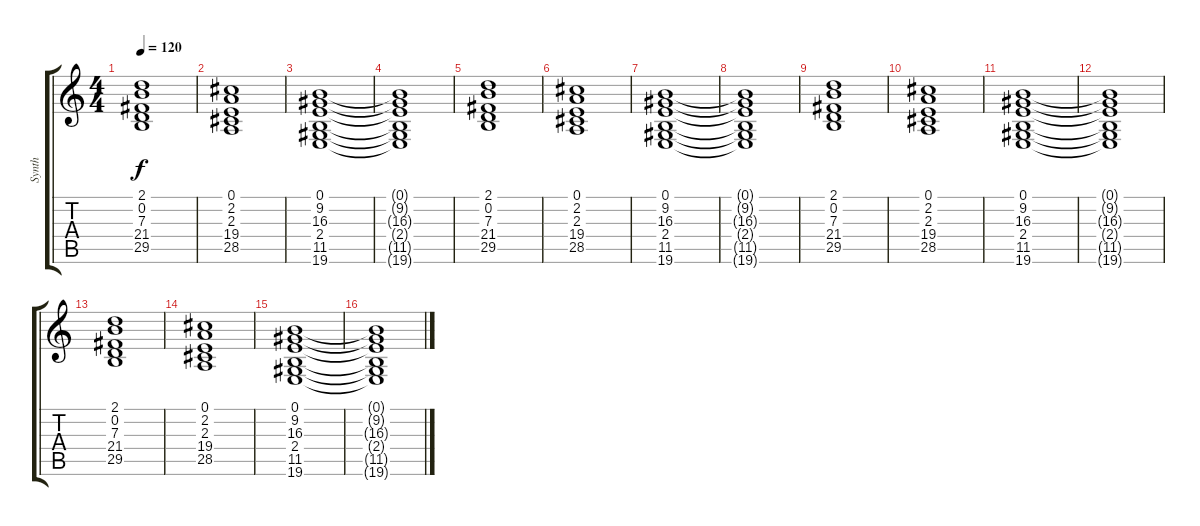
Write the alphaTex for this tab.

\track ("Synth" "Synth") {instrument stringensemble1}
\staff {score tabs}
\tuning (E4 B3 G3 D3 A2 E2) {hide}
\ts (4 4)
\tempo 120
\clef g2
\ks c
(2.1 0.2 7.3 21.4 29.5).1{dy f} |
(0.1 2.2 2.3 19.4 28.5).1 |
(0.1 9.2 16.3 2.4 11.5 19.6).1 |
(0.1{t} 9.2{t} 16.3{t} 2.4{t} 11.5{t} 19.6{t}).1 |
(2.1 0.2 7.3 21.4 29.5).1{volume 4} |
(0.1 2.2 2.3 19.4 28.5).1 |
(0.1 9.2 16.3 2.4 11.5 19.6).1 |
(0.1{t} 9.2{t} 16.3{t} 2.4{t} 11.5{t} 19.6{t}).1 |
(2.1 0.2 7.3 21.4 29.5).1 |
(0.1 2.2 2.3 19.4 28.5).1 |
(0.1 9.2 16.3 2.4 11.5 19.6).1 |
(0.1{t} 9.2{t} 16.3{t} 2.4{t} 11.5{t} 19.6{t}).1 |
(2.1 0.2 7.3 21.4 29.5).1 |
(0.1 2.2 2.3 19.4 28.5).1 |
(0.1 9.2 16.3 2.4 11.5 19.6).1 |
(0.1{t} 9.2{t} 16.3{t} 2.4{t} 11.5{t} 19.6{t}).1
